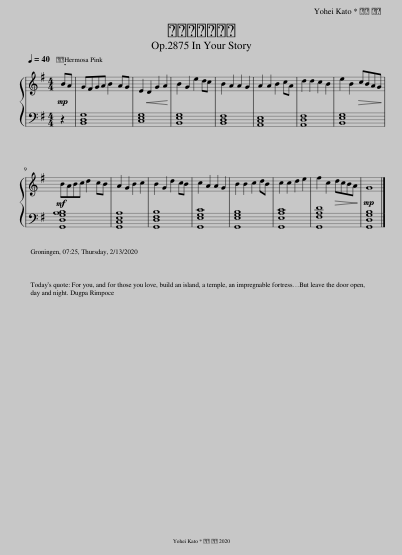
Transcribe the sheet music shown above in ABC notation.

X:1
%%score { 1 | 2 }
L:1/8
Q:1/4=40
M:4/4
I:linebreak $
K:G
V:1 treble
V:2 bass
V:1
!mp! BA | GFGA B2 AG | E2!<(! D2 G2 A2!<)! | B2 G2 e2 dc | B2 A2 A2 G2 | %5
 A2 A2 B2 cA | d2 d2 c2 B2 | e2 B2!>(! cBAG!>)! |$!mf! BABc d2 cB | A2 G2 B2 c2 | %10
 B2 G2 d2 cB | c2 A2 A2 G2 | B2 B2 c2 dB | c2 c2 d2 e2 | f2 c2!>(! dcBA!>)! | %15
!mp! G8 |] %16
V:2
 z2 | [B,,D,G,]8 | [C,E,G,]8 | [B,,E,G,]8 | [B,,D,F,]8 | %5
 [A,,C,E,]8 | [A,,D,F,]8 | [B,,E,G,]8 |$ [G,,D,G,A,B,]8 | [G,,C,E,A,]8 | %10
 [G,,D,F,B,]8 | [G,,E,G,C]8 | [G,,E,G,B,]8 | [G,,E,A,C]8 | [G,,F,A,D]8 | %15
 [G,,D,G,B,]8 |] %16
